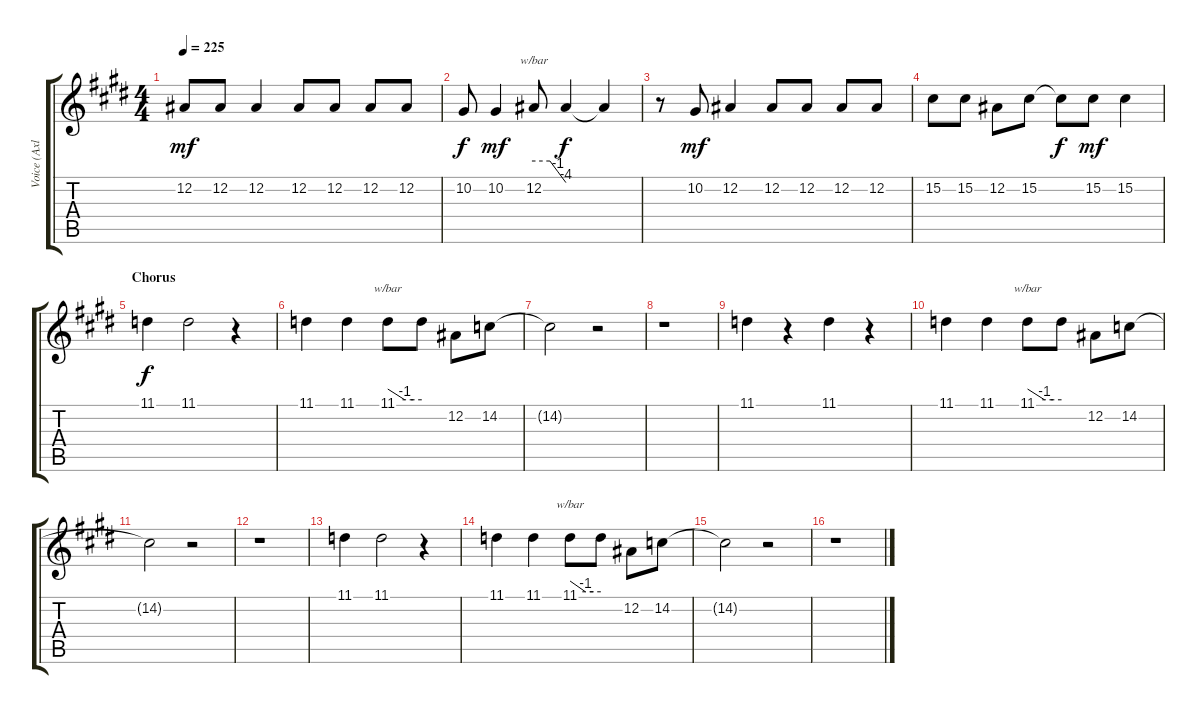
\track ("Voice (Axl)" "Voice (Axl") {instrument lead2sawtooth}
\staff {score tabs}
\tuning (Eb4 Bb3 Gb3 Db3 Ab2 Eb2) {hide}
\ts (4 4)
\tempo 225
\clef g2
\ks e
12.2.8{dy mf} 12.2.8 12.2.4 12.2.8 12.2.8 12.2.8 12.2.8 |
10.2.8{dy f} 10.2.4{dy mf} 12.2.8{tbe (custom default 0 0 30 0 45 -4 60 -16)} 12.2{t}.4{dy f} 12.2{t}.4 |
r.8 10.2.8{dy mf} 12.2.4 12.2.8 12.2.8 12.2.8 12.2.8 |
15.2.8 15.2.8 12.2.8 15.2.8 15.2{t}.8{dy f} 15.2.8{dy mf} 15.2.4 |
\section ("" "Chorus")
11.1.4{dy f} 11.1.2 r.4 |
11.1.4 11.1.4 11.1.8{tbe (custom default 0 0 30 -4 45 -4 60 -4)} 11.1{t}.8 12.2.8 14.2.8 |
14.2{t}.2 r.2 |
r.1 |
11.1.4 r.4 11.1.4 r.4 |
11.1.4 11.1.4 11.1.8{tbe (custom default 0 0 30 -4 45 -4 60 -4)} 11.1{t}.8 12.2.8 14.2.8 |
14.2{t}.2 r.2 |
r.1 |
11.1.4 11.1.2 r.4 |
11.1.4 11.1.4 11.1.8{tbe (custom default 0 0 30 -4 45 -4 60 -4)} 11.1{t}.8 12.2.8 14.2.8 |
14.2{t}.2 r.2 |
r.1
